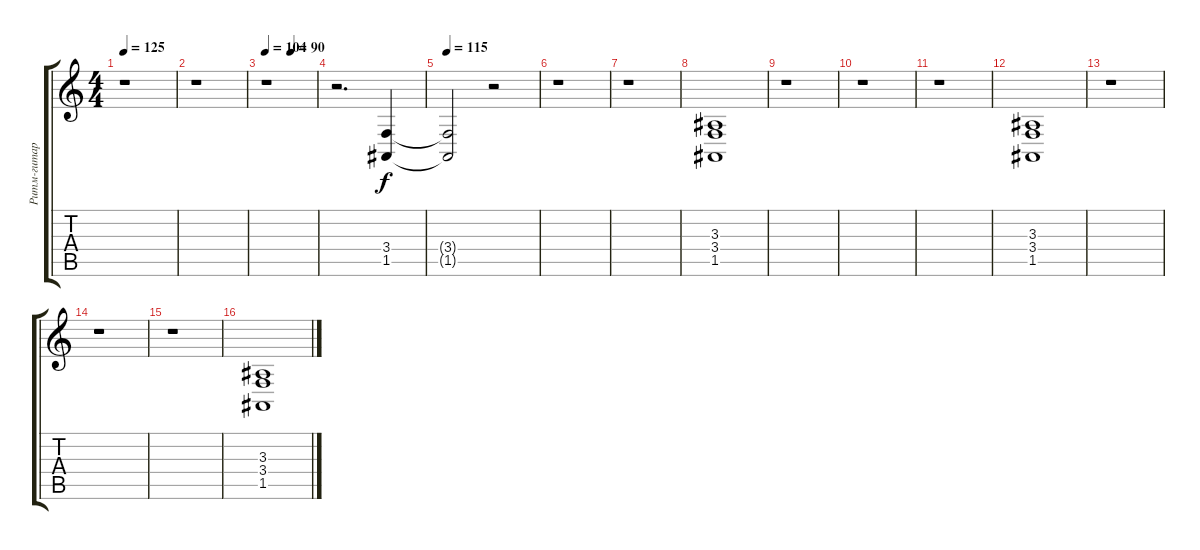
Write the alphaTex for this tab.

\track ("Ритм-гитара" "Ритм-гитар") {instrument lead1square}
\staff {score tabs}
\tuning (E4 B3 G3 D3 A2 E2) {hide}
\ts (4 4)
\tempo 125
\clef g2
\ks c
r.1{dy f} |
r.1 |
\tempo 104
\tempo (90 0.5)
r.1 |
r.2{d} (3.4 1.5).4{volume 4} |
\tempo 115
(3.4{t} 1.5{t}).2 r.2 |
r.1 |
r.1 |
(3.3 3.4 1.5).1{volume 9} |
r.1 |
r.1 |
r.1 |
(3.3 3.4 1.5).1 |
r.1 |
r.1 |
r.1 |
(3.3 3.4 1.5).1
